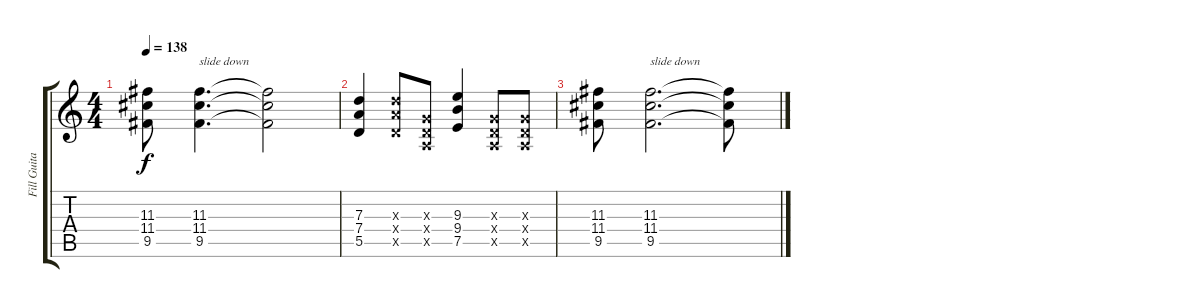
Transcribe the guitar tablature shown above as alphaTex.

\track ("Fill Guitar" "Fill Guita") {instrument distortionguitar}
\staff {score tabs}
\tuning (E4 B3 G3 D3 A2 E2) {hide}
\ts (4 4)
\tempo 138
\clef g2
\ks c
(11.3 11.4 9.5).8{dy f} (11.3 11.4 9.5).4{d txt "slide down"} (11.3{t} 11.4{t} 9.5{t}).2 |
(7.3 7.4 5.5).4 (7.3{x} 7.4{x} 5.5{x}).8 (0.3{x} 0.4{x} 0.5{x}).8 (9.3 9.4 7.5).4 (0.3{x} 0.4{x} 0.5{x}).8 (0.3{x} 0.4{x} 0.5{x}).8 |
(11.3 11.4 9.5).8 (11.3 11.4 9.5).2{d txt "slide down"} (11.3{t} 11.4{t} 9.5{t}).8
